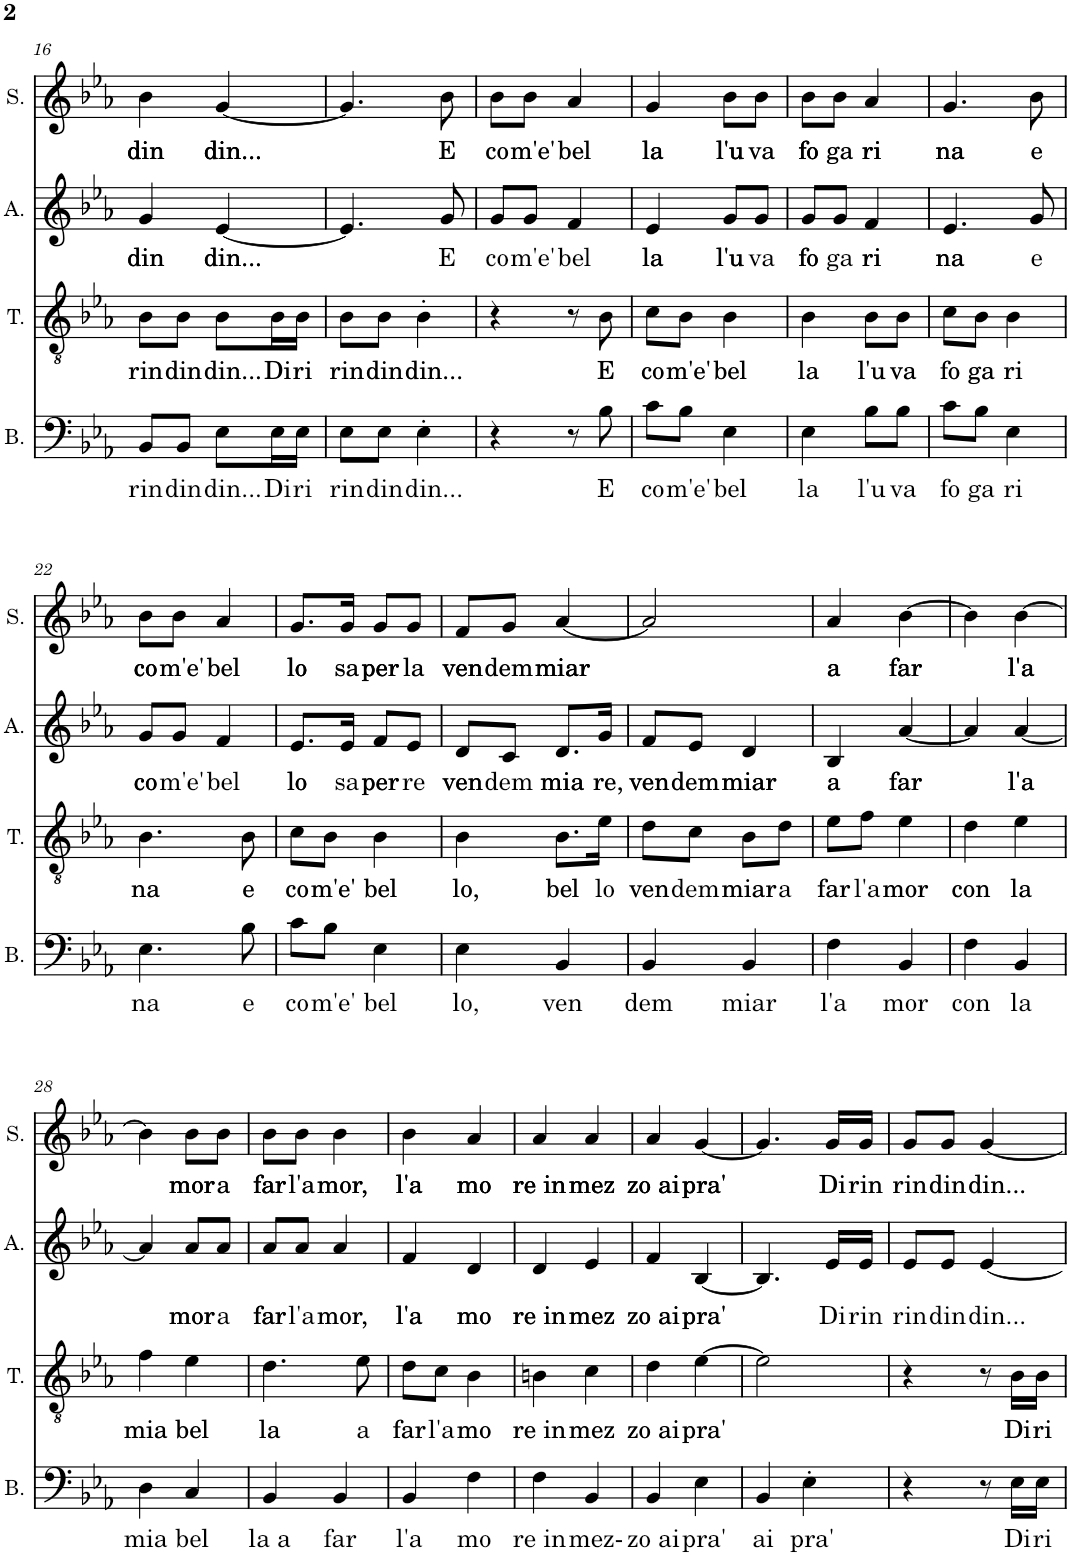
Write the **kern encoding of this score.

**kern	**text	**kern	**text	**kern	**text	**kern	**text
*part4	*part4	*part3	*part3	*part2	*part2	*part1	*part1
*staff4	*staff4	*staff3	*staff3	*staff2	*staff2	*staff1	*staff1
*I"Basso	*	*I"Tenore	*	*I"Contralto	*	*I"Soprano	*
*I'B.	*	*I'T.	*	*	*	*I'S.	*
!!LO:PB:g=z
*clefF4	*	*clefGv2	*	*clefG2	*	*clefG2	*
*k[b-e-a-]	*	*k[b-e-a-]	*	*k[b-e-a-]	*	*k[b-e-a-]	*
*M2/4	*	*M2/4	*	*M2/4	*	*M2/4	*
=16	=16	=16	=16	=16	=16	=16	=16
!	!LO:LY:b	!	!LO:LY:b	!	!LO:LY:b	!	!LO:LY:b
8BB-/L	rin	8B-\L	rin	4g/	din	4b-\	din
!	!LO:LY:b	!	!LO:LY:b	!	!	!	!
8BB-/J	din	8B-\J	din	.	.	.	.
!	!LO:LY:b	!	!LO:LY:b	!	!LO:LY:b	!	!LO:LY:b
8E-\L	din...	8B-\L	din...	[4e-/	din...	[4g/	din...
!	!LO:LY:b	!	!LO:LY:b	!	!	!	!
16E-\L	Di	16B-\L	Di	.	.	.	.
!	!LO:LY:b	!	!LO:LY:b	!	!	!	!
16E-\JJ	ri	16B-\JJ	ri	.	.	.	.
=17	=17	=17	=17	=17	=17	=17	=17
!	!LO:LY:b	!	!LO:LY:b	!	!	!	!
8E-\L	rin	8B-\L	rin	4.e-/]	.	4.g/]	.
!	!LO:LY:b	!	!LO:LY:b	!	!	!	!
8E-\J	din	8B-\J	din	.	.	.	.
!	!LO:LY:b	!	!LO:LY:b	!	!	!	!
4E-'\	din...	4B-'\	din...	.	.	.	.
!	!	!	!	!	!LO:LY:b	!	!LO:LY:b
.	.	.	.	8g/	E	8b-\	E
=18	=18	=18	=18	=18	=18	=18	=18
!	!	!	!	!	!LO:LY:b	!	!LO:LY:b
4r	.	4r	.	8g/L	co	8b-\L	co
!	!	!	!	!	!LO:LY:b	!	!LO:LY:b
.	.	.	.	8g/J	m'e'	8b-\J	m'e'
!	!	!	!	!	!LO:LY:b	!	!LO:LY:b
8r	.	8r	.	4f/	bel	4a-/	bel
!	!LO:LY:b	!	!LO:LY:b	!	!	!	!
8B-\	E	8B-\	E	.	.	.	.
=19	=19	=19	=19	=19	=19	=19	=19
!	!LO:LY:b	!	!LO:LY:b	!	!LO:LY:b	!	!LO:LY:b
8c\L	co	8c\L	co	4e-/	la	4g/	la
!	!LO:LY:b	!	!LO:LY:b	!	!	!	!
8B-\J	m'e'	8B-\J	m'e'	.	.	.	.
!	!LO:LY:b	!	!LO:LY:b	!	!LO:LY:b	!	!LO:LY:b
4E-\	bel	4B-\	bel	8g/L	l'u	8b-\L	l'u
!	!	!	!	!	!LO:LY:b	!	!LO:LY:b
.	.	.	.	8g/J	va	8b-\J	va
=20	=20	=20	=20	=20	=20	=20	=20
!	!LO:LY:b	!	!LO:LY:b	!	!LO:LY:b	!	!LO:LY:b
4E-\	la	4B-\	la	8g/L	fo	8b-\L	fo
!	!	!	!	!	!LO:LY:b	!	!LO:LY:b
.	.	.	.	8g/J	ga	8b-\J	ga
!	!LO:LY:b	!	!LO:LY:b	!	!LO:LY:b	!	!LO:LY:b
8B-\L	l'u	8B-\L	l'u	4f/	ri	4a-/	ri
!	!LO:LY:b	!	!LO:LY:b	!	!	!	!
8B-\J	va	8B-\J	va	.	.	.	.
=21	=21	=21	=21	=21	=21	=21	=21
!	!LO:LY:b	!	!LO:LY:b	!	!LO:LY:b	!	!LO:LY:b
8c\L	fo	8c\L	fo	4.e-/	na	4.g/	na
!	!LO:LY:b	!	!LO:LY:b	!	!	!	!
8B-\J	ga	8B-\J	ga	.	.	.	.
!	!LO:LY:b	!	!LO:LY:b	!	!	!	!
4E-\	ri	4B-\	ri	.	.	.	.
!	!	!	!	!	!LO:LY:b	!	!LO:LY:b
.	.	.	.	8g/	e	8b-\	e
!!LO:LB:g=z
=22	=22	=22	=22	=22	=22	=22	=22
!	!LO:LY:b	!	!LO:LY:b	!	!LO:LY:b	!	!LO:LY:b
4.E-\	na	4.B-\	na	8g/L	co	8b-\L	co
!	!	!	!	!	!LO:LY:b	!	!LO:LY:b
.	.	.	.	8g/J	m'e'	8b-\J	m'e'
!	!	!	!	!	!LO:LY:b	!	!LO:LY:b
.	.	.	.	4f/	bel	4a-/	bel
!	!LO:LY:b	!	!LO:LY:b	!	!	!	!
8B-\	e	8B-\	e	.	.	.	.
=23	=23	=23	=23	=23	=23	=23	=23
!	!LO:LY:b	!	!LO:LY:b	!	!LO:LY:b	!	!LO:LY:b
8c\L	co	8c\L	co	8.e-/L	lo	8.g/L	lo
!	!LO:LY:b	!	!LO:LY:b	!	!	!	!
8B-\J	m'e'	8B-\J	m'e'	.	.	.	.
!	!	!	!	!	!LO:LY:b	!	!LO:LY:b
.	.	.	.	16e-/Jk	sa	16g/Jk	sa
!	!LO:LY:b	!	!LO:LY:b	!	!LO:LY:b	!	!LO:LY:b
4E-\	bel	4B-\	bel	8f/L	per	8g/L	per
!	!	!	!	!	!LO:LY:b	!	!LO:LY:b
.	.	.	.	8e-/J	re	8g/J	la
=24	=24	=24	=24	=24	=24	=24	=24
!	!LO:LY:b	!	!LO:LY:b	!	!LO:LY:b	!	!LO:LY:b
4E-\	lo,	4B-\	lo,	8d/L	ven	8f/L	ven
!	!	!	!	!	!LO:LY:b	!	!LO:LY:b
.	.	.	.	8c/J	dem	8g/J	dem
!	!LO:LY:b	!	!LO:LY:b	!	!LO:LY:b	!	!LO:LY:b
4BB-/	ven	8.B-\L	bel	8.d/L	mia	[4a-/	miar
!	!	!	!LO:LY:b	!	!LO:LY:b	!	!
.	.	16e-\Jk	lo	16g/Jk	re,	.	.
=25	=25	=25	=25	=25	=25	=25	=25
!	!LO:LY:b	!	!LO:LY:b	!	!LO:LY:b	!	!
4BB-/	dem	8d\L	ven	8f/L	ven	2a-/]	.
!	!	!	!LO:LY:b	!	!LO:LY:b	!	!
.	.	8c\J	dem	8e-/J	dem	.	.
!	!LO:LY:b	!	!LO:LY:b	!	!LO:LY:b	!	!
4BB-/	miar	8B-\L	miar	4d/	miar	.	.
!	!	!	!LO:LY:b	!	!	!	!
.	.	8d\J	a	.	.	.	.
=26	=26	=26	=26	=26	=26	=26	=26
!	!LO:LY:b	!	!LO:LY:b	!	!LO:LY:b	!	!LO:LY:b
4F\	l'a	8e-\L	far	4B-/	a	4a-/	a
!	!	!	!LO:LY:b	!	!	!	!
.	.	8f\J	l'a	.	.	.	.
!	!LO:LY:b	!	!LO:LY:b	!	!LO:LY:b	!	!LO:LY:b
4BB-/	mor	4e-\	mor	[4a-/	far	[4b-\	far
=27	=27	=27	=27	=27	=27	=27	=27
!	!LO:LY:b	!	!LO:LY:b	!	!	!	!
4F\	con	4d\	con	4a-/]	.	4b-\]	.
!	!LO:LY:b	!	!LO:LY:b	!	!LO:LY:b	!	!LO:LY:b
4BB-/	la	4e-\	la	[4a-/	l'a	[4b-\	l'a
!!LO:LB:g=z
=28	=28	=28	=28	=28	=28	=28	=28
!	!LO:LY:b	!	!LO:LY:b	!	!	!	!
4D\	mia	4f\	mia	4a-/]	.	4b-\]	.
!	!LO:LY:b	!	!LO:LY:b	!	!LO:LY:b	!	!LO:LY:b
4C/	bel	4e-\	bel	8a-/L	mor	8b-\L	mor
!	!	!	!	!	!LO:LY:b	!	!LO:LY:b
.	.	.	.	8a-/J	a	8b-\J	a
=29	=29	=29	=29	=29	=29	=29	=29
!	!LO:LY:b	!	!LO:LY:b	!	!LO:LY:b	!	!LO:LY:b
4BB-/	la a	4.d\	la	8a-/L	far	8b-\L	far
!	!	!	!	!	!LO:LY:b	!	!LO:LY:b
.	.	.	.	8a-/J	l'a	8b-\J	l'a
!	!LO:LY:b	!	!	!	!LO:LY:b	!	!LO:LY:b
4BB-/	far	.	.	4a-/	mor,	4b-\	mor,
!	!	!	!LO:LY:b	!	!	!	!
.	.	8e-\	a	.	.	.	.
=30	=30	=30	=30	=30	=30	=30	=30
!	!LO:LY:b	!	!LO:LY:b	!	!LO:LY:b	!	!LO:LY:b
4BB-/	l'a	8d\L	far	4f/	l'a	4b-\	l'a
!	!	!	!LO:LY:b	!	!	!	!
.	.	8c\J	l'a	.	.	.	.
!	!LO:LY:b	!	!LO:LY:b	!	!LO:LY:b	!	!LO:LY:b
4F\	mo	4B-\	mo	4d/	mo	4a-/	mo
=31	=31	=31	=31	=31	=31	=31	=31
!	!LO:LY:b	!	!LO:LY:b	!	!LO:LY:b	!	!LO:LY:b
4F\	re in	4Bn\	re in	4d/	re in	4a-/	re in
!	!LO:LY:b	!	!LO:LY:b	!	!LO:LY:b	!	!LO:LY:b
4BB-/	mez-	4c\	mez	4e-/	mez	4a-/	mez
=32	=32	=32	=32	=32	=32	=32	=32
!	!LO:LY:b	!	!LO:LY:b	!	!LO:LY:b	!	!LO:LY:b
4BB-/	zo ai	4d\	zo ai	4f/	zo ai	4a-/	zo ai
!	!LO:LY:b	!	!LO:LY:b	!	!LO:LY:b	!	!LO:LY:b
4E-\	pra'	[4e-\	pra'	[4B-/	pra'	[4g/	pra'
=33	=33	=33	=33	=33	=33	=33	=33
!	!LO:LY:b	!	!	!	!	!	!
4BB-/	ai	2e-\]	.	4.B-/]	.	4.g/]	.
!	!LO:LY:b	!	!	!	!	!	!
4E-'\	pra'	.	.	.	.	.	.
!	!	!	!	!	!LO:LY:b	!	!LO:LY:b
.	.	.	.	16e-/LL	Di	16g/LL	Di
!	!	!	!	!	!LO:LY:b	!	!LO:LY:b
.	.	.	.	16e-/JJ	rin	16g/JJ	rin
=34	=34	=34	=34	=34	=34	=34	=34
!	!	!	!	!	!LO:LY:b	!	!LO:LY:b
4r	.	4r	.	8e-/L	rin	8g/L	rin
!	!	!	!	!	!LO:LY:b	!	!LO:LY:b
.	.	.	.	8e-/J	din	8g/J	din
!	!	!	!	!	!LO:LY:b	!	!LO:LY:b
8r	.	8r	.	[4e-/	din...	[4g/	din...
!	!LO:LY:b	!	!LO:LY:b	!	!	!	!
16E-\LL	Di	16B-\LL	Di	.	.	.	.
!	!LO:LY:b	!	!LO:LY:b	!	!	!	!
16E-\JJ	ri	16B-\JJ	ri	.	.	.	.
=	=	=	=	=	=	=	=
*-	*-	*-	*-	*-	*-	*-	*-
